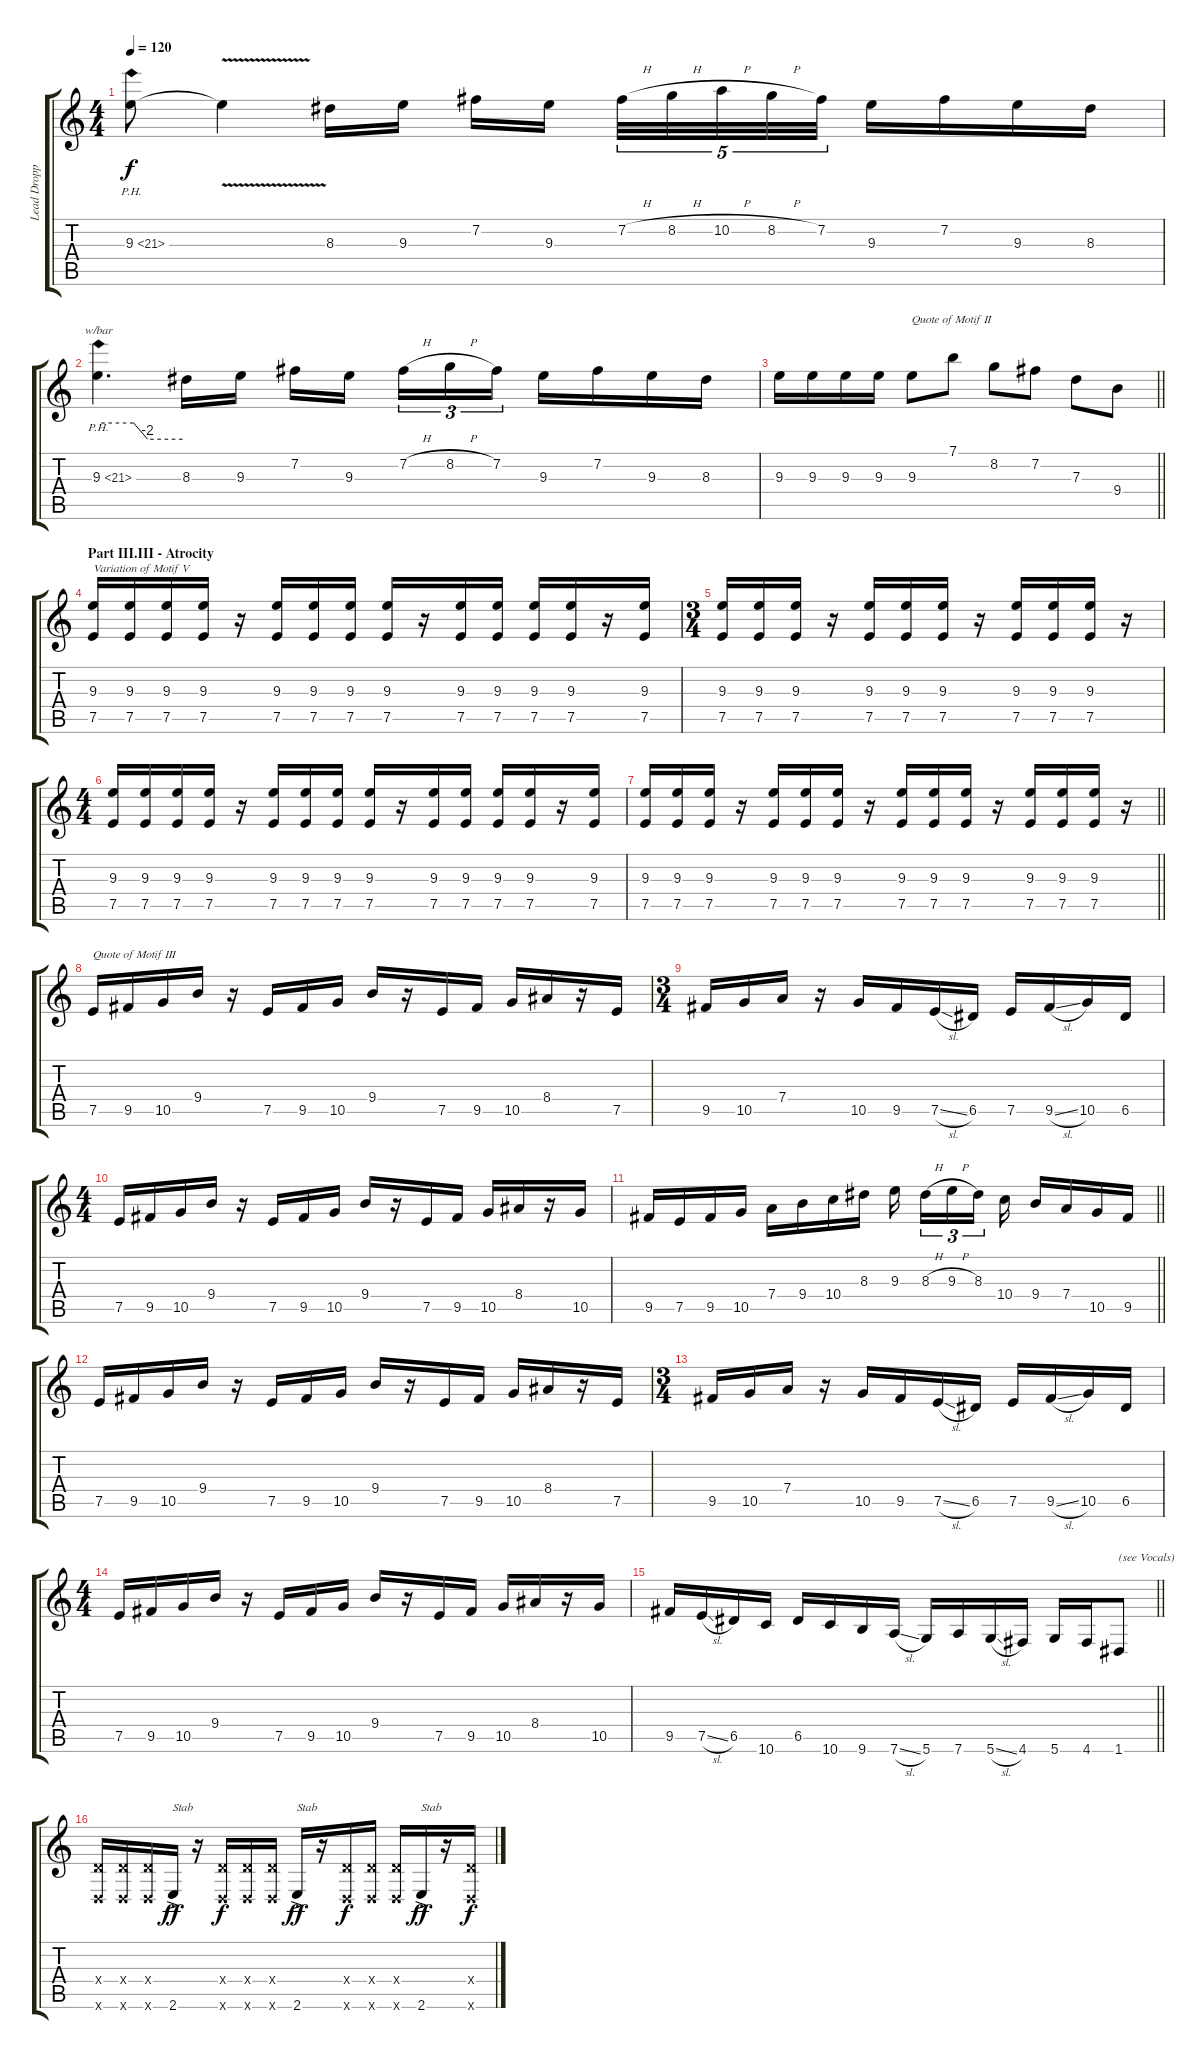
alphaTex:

\track ("Lead Dropped D " "Lead Dropp") {instrument distortionguitar}
\staff {score tabs}
\tuning (E4 B3 G3 D3 A2 D2) {hide}
\ts (4 4)
\tempo 120
\clef g2
\ks c
9.3{ph 12}.8{dy f} 9.3{v t}.4 8.3.16 9.3.16 7.2.16 9.3.16{beam splitsecondary} 7.2{h}.32{tu (5 4)} 8.2{h}.32{tu (5 4)} 10.2{h}.32{tu (5 4)} 8.2{h}.32{tu (5 4)} 7.2.32{tu (5 4)} 9.3.16 7.2.16 9.3.16 8.3.16 |
9.3{ph 12}.4{d tbe (custom default 0 0 25 0 35 -8 60 -8)} 8.3.16 9.3.16 7.2.16 9.3.16{beam splitsecondary} 7.2{h}.16{tu (3 2)} 8.2{h}.16{tu (3 2)} 7.2.16{tu (3 2)} 9.3.16 7.2.16 9.3.16 8.3.16 |
\barLineRight lightlight
9.3.16 9.3.16 9.3.16 9.3.16 9.3.8{txt "Quote of Motif II"} 7.1.8 8.2.8 7.2.8 7.3.8 9.4.8 |
\section ("" "Part III.III - Atrocity")
(9.3 7.5).16{txt "Variation of Motif V"} (9.3 7.5).16 (9.3 7.5).16 (9.3 7.5).16 r.16 (9.3 7.5).16 (9.3 7.5).16 (9.3 7.5).16 (9.3 7.5).16 r.16 (9.3 7.5).16 (9.3 7.5).16 (9.3 7.5).16 (9.3 7.5).16 r.16 (9.3 7.5).16 |
\ts (3 4)
(9.3 7.5).16 (9.3 7.5).16 (9.3 7.5).16 r.16 (9.3 7.5).16 (9.3 7.5).16 (9.3 7.5).16 r.16 (9.3 7.5).16 (9.3 7.5).16 (9.3 7.5).16 r.16 |
\ts (4 4)
(9.3 7.5).16 (9.3 7.5).16 (9.3 7.5).16 (9.3 7.5).16 r.16 (9.3 7.5).16 (9.3 7.5).16 (9.3 7.5).16 (9.3 7.5).16 r.16 (9.3 7.5).16 (9.3 7.5).16 (9.3 7.5).16 (9.3 7.5).16 r.16 (9.3 7.5).16 |
\barLineRight lightlight
(9.3 7.5).16 (9.3 7.5).16 (9.3 7.5).16 r.16 (9.3 7.5).16 (9.3 7.5).16 (9.3 7.5).16 r.16 (9.3 7.5).16 (9.3 7.5).16 (9.3 7.5).16 r.16 (9.3 7.5).16 (9.3 7.5).16 (9.3 7.5).16 r.16 |
7.5.16{txt "Quote of Motif III"} 9.5.16 10.5.16 9.4.16 r.16 7.5.16 9.5.16 10.5.16 9.4.16 r.16 7.5.16 9.5.16 10.5.16 8.4.16 r.16 7.5.16 |
\ts (3 4)
9.5.16 10.5.16 7.4.16 r.16 10.5.16 9.5.16 7.5{sl}.16 6.5.16 7.5.16 9.5{sl}.16 10.5.16 6.5.16 |
\ts (4 4)
7.5.16 9.5.16 10.5.16 9.4.16 r.16 7.5.16 9.5.16 10.5.16 9.4.16 r.16 7.5.16 9.5.16 10.5.16 8.4.16 r.16 10.5.16 |
\barLineRight lightlight
9.5.16 7.5.16 9.5.16 10.5.16 7.4.16 9.4.16 10.4.16 8.3.16 9.3.16{beam splitsecondary} 8.3{h}.16{tu (3 2)} 9.3{h}.16{tu (3 2)} 8.3.16{tu (3 2) beam splitsecondary} 10.4.16 9.4.16 7.4.16 10.5.16 9.5.16 |
7.5.16 9.5.16 10.5.16 9.4.16 r.16 7.5.16 9.5.16 10.5.16 9.4.16 r.16 7.5.16 9.5.16 10.5.16 8.4.16 r.16 7.5.16 |
\ts (3 4)
9.5.16 10.5.16 7.4.16 r.16 10.5.16 9.5.16 7.5{sl}.16 6.5.16 7.5.16 9.5{sl}.16 10.5.16 6.5.16 |
\ts (4 4)
7.5.16 9.5.16 10.5.16 9.4.16 r.16 7.5.16 9.5.16 10.5.16 9.4.16 r.16 7.5.16 9.5.16 10.5.16 8.4.16 r.16 10.5.16 |
\barLineRight lightlight
9.5.16 7.5{sl}.16 6.5.16 10.6.16 6.5.16 10.6.16 9.6.16 7.6{sl}.16 5.6.16 7.6.16 5.6{sl}.16 4.6.16 5.6.16 4.6.16 1.6.8{txt "(see Vocals)"} |
\section ("" "")
(0.4{x} 0.6{x}).16 (0.4{x} 0.6{x}).16 (0.4{x} 0.6{x}).16 2.6{ac}.16{txt "Stab" dy ff} r.16 (0.4{x} 0.6{x}).16{dy f} (0.4{x} 0.6{x}).16 (0.4{x} 0.6{x}).16 2.6{ac}.16{txt "Stab" dy ff} r.16 (0.4{x} 0.6{x}).16{dy f} (0.4{x} 0.6{x}).16 (0.4{x} 0.6{x}).16 2.6{ac}.16{txt "Stab" dy ff} r.16 (0.4{x} 0.6{x}).16{dy f}
